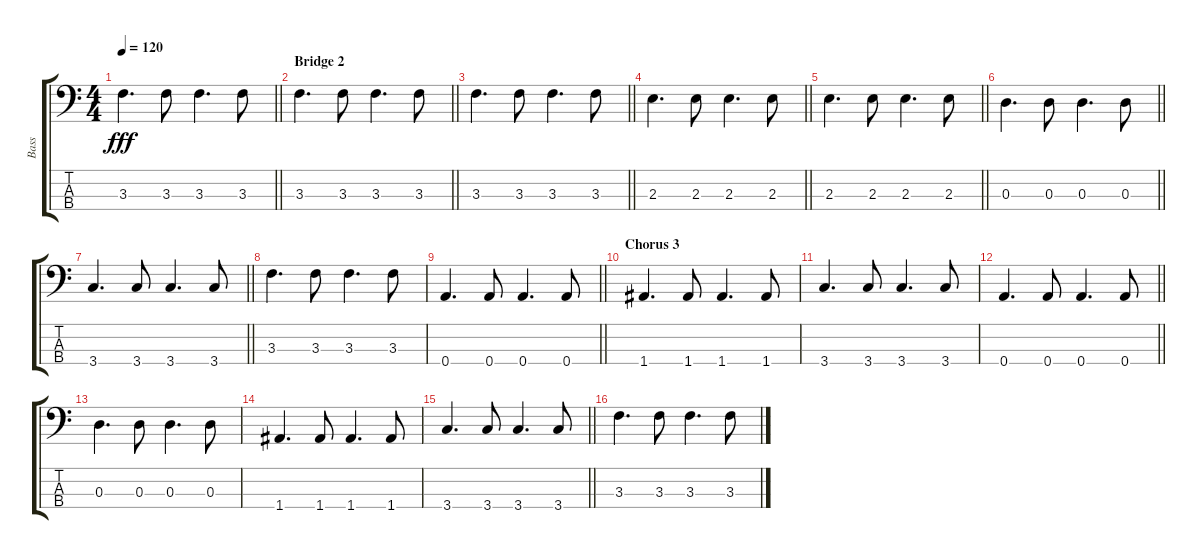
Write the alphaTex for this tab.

\track ("Bass" "Bass") {instrument electricbassfinger}
\staff {score tabs}
\tuning (C3 G2 D2 A1) {hide}
\ts (4 4)
\tempo 120
\clef f4
\barLineRight lightlight
\ks c
3.3.4{d dy fff} 3.3.8 3.3.4{d} 3.3.8 |
\section ("" "Bridge 2")
\barLineRight lightlight
3.3.4{d} 3.3.8 3.3.4{d} 3.3.8 |
\barLineRight lightlight
3.3.4{d} 3.3.8 3.3.4{d} 3.3.8 |
\barLineRight lightlight
2.3.4{d} 2.3.8 2.3.4{d} 2.3.8 |
\barLineRight lightlight
2.3.4{d} 2.3.8 2.3.4{d} 2.3.8 |
\barLineRight lightlight
0.3.4{d} 0.3.8 0.3.4{d} 0.3.8 |
\barLineRight lightlight
3.4.4{d} 3.4.8 3.4.4{d} 3.4.8 |
3.3.4{d} 3.3.8 3.3.4{d} 3.3.8 |
\barLineRight lightlight
0.4.4{d} 0.4.8 0.4.4{d} 0.4.8 |
\section ("" "Chorus 3")
1.4.4{d} 1.4.8 1.4.4{d} 1.4.8 |
3.4.4{d} 3.4.8 3.4.4{d} 3.4.8 |
\barLineRight lightlight
0.4.4{d} 0.4.8 0.4.4{d} 0.4.8 |
0.3.4{d} 0.3.8 0.3.4{d} 0.3.8 |
1.4.4{d} 1.4.8 1.4.4{d} 1.4.8 |
\barLineRight lightlight
3.4.4{d} 3.4.8 3.4.4{d} 3.4.8 |
3.3.4{d} 3.3.8 3.3.4{d} 3.3.8
